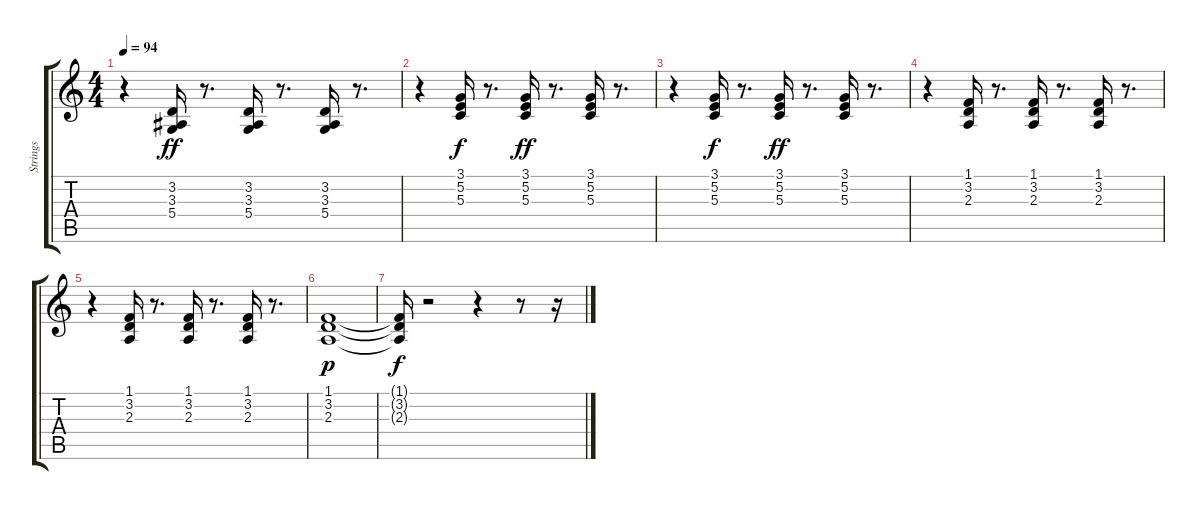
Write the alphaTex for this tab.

\track ("Strings                 " "Strings   ") {instrument lead4chiff}
\staff {score tabs}
\tuning (E4 B3 G3 D3 A2 E2) {hide}
\ts (4 4)
\tempo 94
\clef g2
\ks c
r.4{dy ff} (3.2 3.3 5.4).16 r.8{d} (3.2 3.3 5.4).16 r.8{d} (3.2 3.3 5.4).16 r.8{d} |
r.4 (3.1 5.2 5.3).16{dy f} r.8{d} (3.1 5.2 5.3).16{dy ff} r.8{d} (3.1 5.2 5.3).16 r.8{d} |
r.4 (3.1 5.2 5.3).16{dy f} r.8{d} (3.1 5.2 5.3).16{dy ff} r.8{d} (3.1 5.2 5.3).16 r.8{d} |
r.4 (1.1 3.2 2.3).16 r.8{d} (1.1 3.2 2.3).16 r.8{d} (1.1 3.2 2.3).16 r.8{d} |
r.4 (1.1 3.2 2.3).16 r.8{d} (1.1 3.2 2.3).16 r.8{d} (1.1 3.2 2.3).16 r.8{d} |
(1.1 3.2 2.3).1{dy p} |
(1.1{t} 3.2{t} 2.3{t}).16{dy f} r.2 r.4 r.8 r.16
